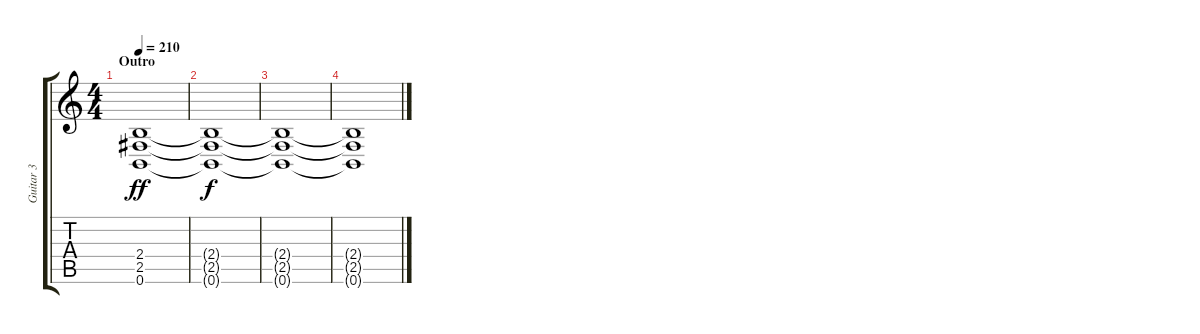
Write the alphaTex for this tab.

\track ("Guitar 3" "Guitar 3") {instrument distortionguitar}
\staff {score tabs}
\tuning (B3 Gb3 D3 A2 E2 B1) {hide}
\ts (4 4)
\section ("" "Outro")
\tempo 210
\clef g2
\ks c
(2.4 2.5 0.6).1{dy ff} |
(2.4{t} 2.5{t} 0.6{t}).1{dy f} |
(2.4{t} 2.5{t} 0.6{t}).1{volume 0} |
(2.4{t} 2.5{t} 0.6{t}).1
